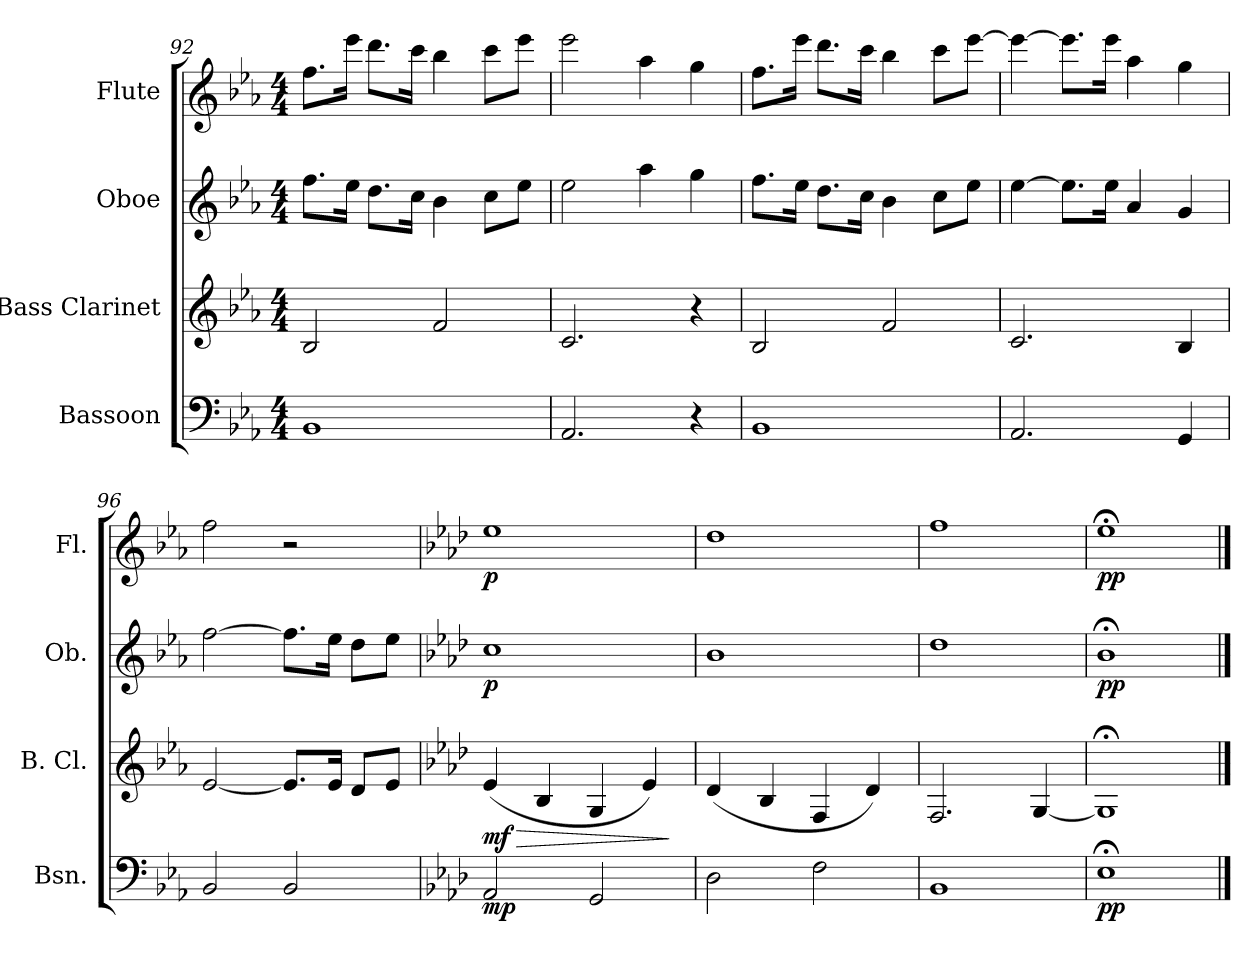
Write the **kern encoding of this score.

**kern	**dynam	**kern	**dynam	**kern	**dynam	**kern	**dynam
*part4	*part4	*part3	*part3	*part2	*part2	*part1	*part1
*staff4	*staff4	*staff3	*staff3	*staff2	*staff2	*staff1	*staff1
*I"Bassoon	*	*I"Bass Clarinet	*	*I"Oboe	*	*I"Flute	*
*I'Bsn.	*	*I'B. Cl.	*	*I'Ob.	*	*I'Fl.	*
*clefF4	*	*clefG2	*	*clefG2	*	*clefG2	*
*	*	*ITrd8c14	*	*	*	*	*
*k[b-e-a-]	*	*k[b-e-a-]	*	*k[b-e-a-]	*	*k[b-e-a-]	*
*M4/4	*	*M4/4	*	*M4/4	*	*M4/4	*
=92	=92	=92	=92	=92	=92	=92	=92
1BB-	.	2BB-/	.	8.ff\L	.	8.ff\L	.
.	.	.	.	16ee-\Jk	.	16eee-\Jk	.
.	.	.	.	8.dd\L	.	8.ddd\L	.
.	.	.	.	16cc\Jk	.	16ccc\Jk	.
.	.	2F/	.	4b-\	.	4bb-\	.
.	.	.	.	8cc\L	.	8ccc\L	.
.	.	.	.	8ee-\J	.	8eee-\J	.
=93	=93	=93	=93	=93	=93	=93	=93
2.AA-/	.	2.C/	.	2ee-\	.	2eee-\	.
.	.	.	.	4aa-\	.	4aa-\	.
4r	.	4r	.	4gg\	.	4gg\	.
=94	=94	=94	=94	=94	=94	=94	=94
1BB-	.	2BB-/	.	8.ff\L	.	8.ff\L	.
.	.	.	.	16ee-\Jk	.	16eee-\Jk	.
.	.	.	.	8.dd\L	.	8.ddd\L	.
.	.	.	.	16cc\Jk	.	16ccc\Jk	.
.	.	2F/	.	4b-\	.	4bb-\	.
.	.	.	.	8cc\L	.	8ccc\L	.
.	.	.	.	8ee-\J	.	[8eee-\J	.
!!LO:PB:g=z
=95	=95	=95	=95	=95	=95	=95	=95
2.AA-/	.	2.C/	.	[4ee-\	.	4eee-\_	.
.	.	.	.	8.ee-\L]	.	8.eee-\L]	.
.	.	.	.	16ee-\Jk	.	16eee-\Jk	.
.	.	.	.	4a-/	.	4aa-\	.
4GG/	.	4BB-/	.	4g/	.	4gg\	.
=96	=96	=96	=96	=96	=96	=96	=96
2BB-/	.	[2E-/	.	[2ff\	.	2ff\	.
2BB-/	.	8.E-/L]	.	8.ff\L]	.	2r	.
.	.	16E-/Jk	.	16ee-\Jk	.	.	.
.	.	8D/L	.	8dd\L	.	.	.
.	.	8E-/J	.	8ee-\J	.	.	.
=97	=97	=97	=97	=97	=97	=97	=97
*k[b-e-a-d-]	*	*k[b-e-a-d-]	*	*k[b-e-a-d-]	*	*k[b-e-a-d-]	*
!	!LO:DY:b	!	!LO:HP:b	!	!	!	!
!	!	!	!LO:DY:n=1:b	!	!LO:DY:b	!	!LO:DY:b
2AA-/	mp	(<4E-/	> mf	1cc	p	1ee-	p
.	.	4BB-/	.	.	.	.	.
2GG/	.	4GG/	.	.	.	.	.
.	.	4E-/)	.	.	.	.	.
.	.	.	]	.	.	.	.
=98	=98	=98	=98	=98	=98	=98	=98
2D-\	.	(<4D-/	.	1b-	.	1dd-	.
.	.	4BB-/	.	.	.	.	.
2F\	.	4FF/	.	.	.	.	.
.	.	4D-/)	.	.	.	.	.
=99	=99	=99	=99	=99	=99	=99	=99
1BB-	.	2.FF/	.	1dd-	.	1ff	.
.	.	[4GG/	.	.	.	.	.
=100	=100	=100	=100	=100	=100	=100	=100
!	!LO:DY:b	!	!	!	!LO:DY:b	!	!LO:DY:b
1E-;<	pp	1GG;<]	.	1b-;<	pp	1ee-;<	pp
==	==	==	==	==	==	==	==
*-	*-	*-	*-	*-	*-	*-	*-
